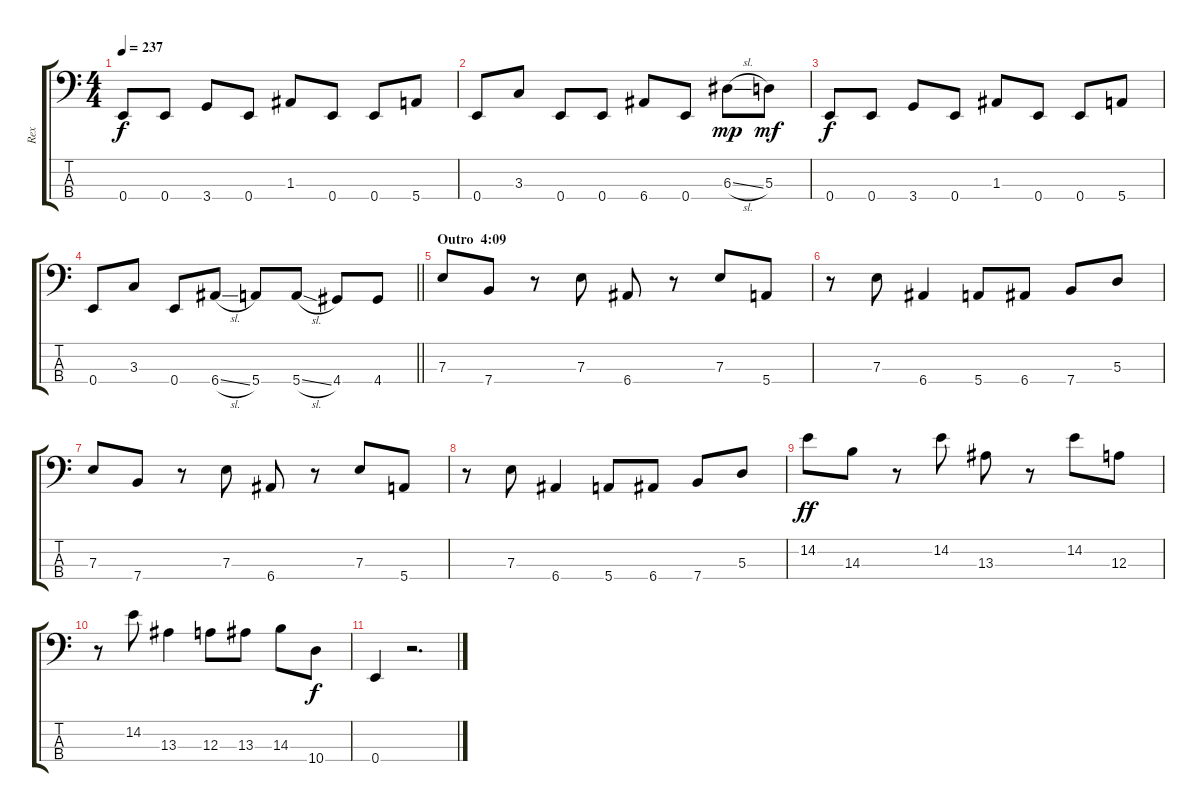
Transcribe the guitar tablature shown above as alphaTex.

\track ("Rex" "Rex") {instrument electricbassfinger}
\staff {score tabs}
\tuning (G2 D2 A1 E1) {hide}
\ts (4 4)
\tempo 237
\clef f4
\ks c
0.4.8{dy f} 0.4.8 3.4.8 0.4.8 1.3.8 0.4.8 0.4.8 5.4.8 |
0.4.8 3.3.8 0.4.8 0.4.8 6.4.8 0.4.8 6.3{sl}.8{dy mp} 5.3.8{dy mf} |
0.4.8{dy f} 0.4.8 3.4.8 0.4.8 1.3.8 0.4.8 0.4.8 5.4.8 |
\barLineRight lightlight
0.4.8 3.3.8 0.4.8 6.4{sl}.8 5.4.8 5.4{sl}.8 4.4.8 4.4.8 |
\section ("" "Outro  4:09")
7.3.8 7.4.8 r.8 7.3.8 6.4.8 r.8 7.3.8 5.4.8 |
r.8 7.3.8 6.4.4 5.4.8 6.4.8 7.4.8 5.3.8 |
7.3.8 7.4.8 r.8 7.3.8 6.4.8 r.8 7.3.8 5.4.8 |
r.8 7.3.8 6.4.4 5.4.8 6.4.8 7.4.8 5.3.8 |
14.2.8{dy ff} 14.3.8 r.8 14.2.8 13.3.8 r.8 14.2.8 12.3.8 |
r.8 14.2.8 13.3.4 12.3.8 13.3.8 14.3.8 10.4.8{dy f} |
0.4.4 r.2{d}
